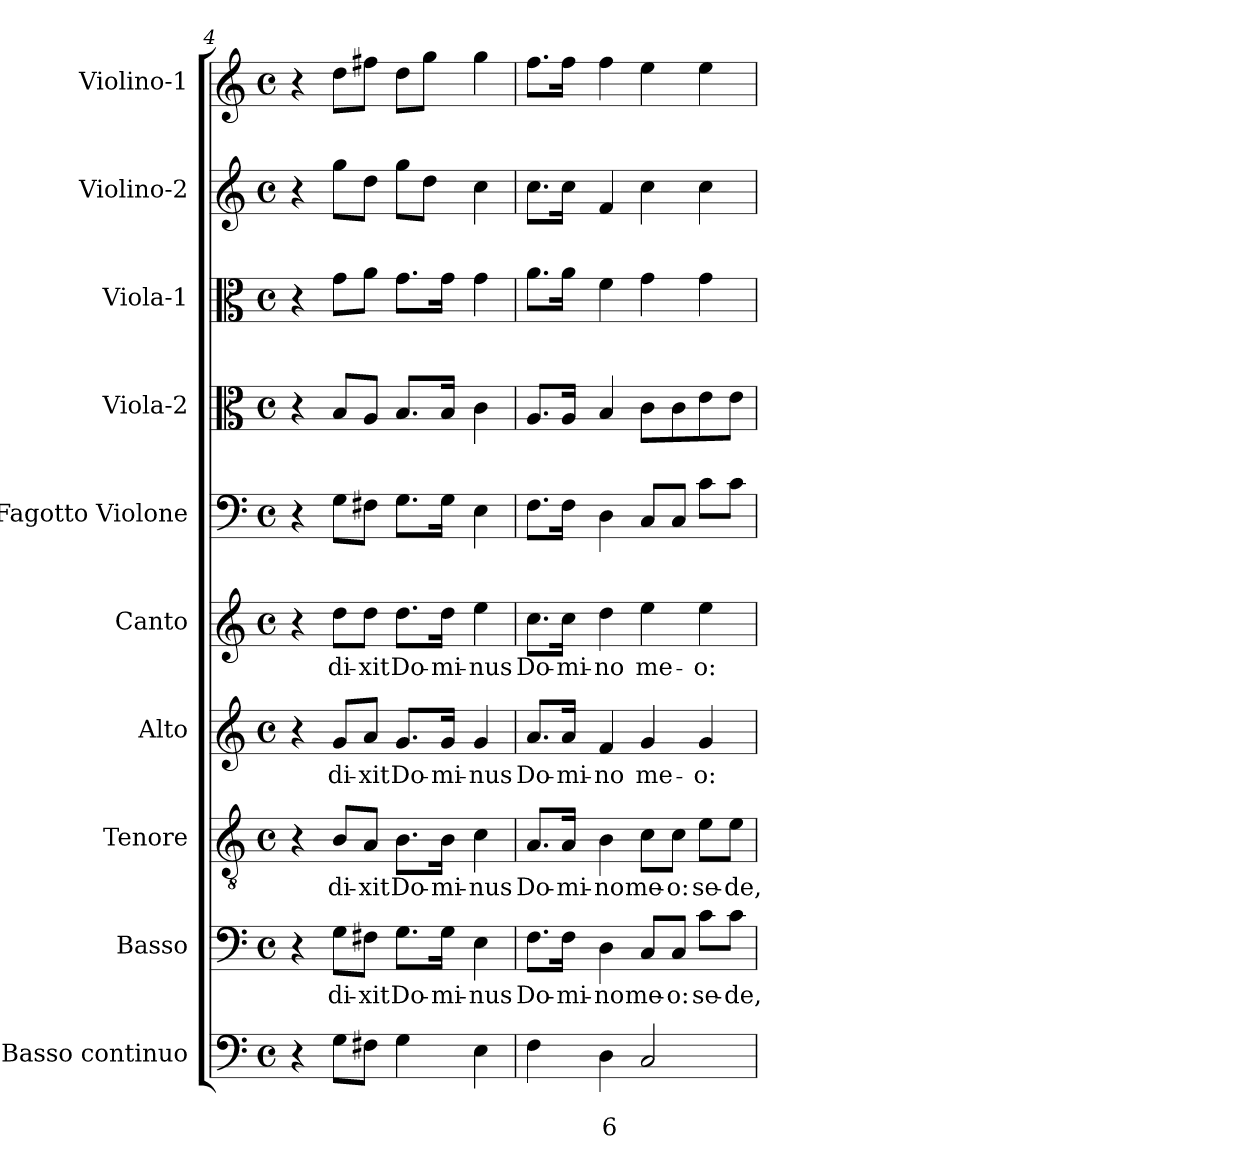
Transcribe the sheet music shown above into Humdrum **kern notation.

**kern	**text	**text	**kern	**text	**kern	**text	**kern	**text	**kern	**text	**kern	**kern	**kern	**kern	**kern
*part10	*part10	*part10	*part9	*part9	*part8	*part8	*part7	*part7	*part6	*part6	*part5	*part4	*part3	*part2	*part1
*staff10	*staff10	*staff10	*staff9	*staff9	*staff8	*staff8	*staff7	*staff7	*staff6	*staff6	*staff5	*staff4	*staff3	*staff2	*staff1
*I"Basso continuo	*	*	*I"Basso	*	*I"Tenore	*	*I"Alto	*	*I"Canto	*	*I"Fagotto Violone	*I"Viola-2	*I"Viola-1	*I"Violino-2	*I"Violino-1
*I'BC	*	*	*I'B	*	*I'T	*	*I'A	*	*I'C	*	*I'Fg	*I'Va2	*I'Va1	*I'Vi2	*I'Vi1
*clefF4	*	*	*clefF4	*	*clefGv2	*	*clefG2	*	*clefG2	*	*clefF4	*clefC3	*clefC3	*clefG2	*clefG2
*k[]	*	*	*k[]	*	*k[]	*	*k[]	*	*k[]	*	*k[]	*k[]	*k[]	*k[]	*k[]
*C:	*	*	*C:	*	*C:	*	*C:	*	*C:	*	*C:	*C:	*C:	*C:	*C:
*M4/4	*	*	*M4/4	*	*M4/4	*	*M4/4	*	*M4/4	*	*M4/4	*M4/4	*M4/4	*M4/4	*M4/4
*met(c)	*	*	*met(c)	*	*met(c)	*	*met(c)	*	*met(c)	*	*met(c)	*met(c)	*met(c)	*met(c)	*met(c)
=4	=4	=4	=4	=4	=4	=4	=4	=4	=4	=4	=4	=4	=4	=4	=4
4r	.	.	4r	.	4r	.	4r	.	4r	.	4r	4r	4r	4r	4r
!	!	!	!	!LO:LY:b	!	!	!	!	!	!	!	!	!	!	!
!	!	!	!	!	!	!LO:LY:b	!	!	!	!	!	!	!	!	!
!	!	!	!	!	!	!	!	!LO:LY:b	!	!	!	!	!	!	!
!	!	!	!	!	!	!	!	!	!	!LO:LY:b	!	!	!	!	!
8G\L	.	.	8G\L	di-	8B/L	di-	8g/L	di-	8dd\L	di-	8G\L	8B/L	8g\L	8gg\L	8dd\L
!	!	!	!	!LO:LY:b	!	!	!	!	!	!	!	!	!	!	!
!	!	!	!	!	!	!LO:LY:b	!	!	!	!	!	!	!	!	!
!	!	!	!	!	!	!	!	!LO:LY:b	!	!	!	!	!	!	!
!	!	!	!	!	!	!	!	!	!	!LO:LY:b	!	!	!	!	!
8F#X\J	.	.	8F#X\J	-xit	8A/J	-xit	8a/J	-xit	8dd\J	-xit	8F#X\J	8A/J	8a\J	8dd\J	8ff#X\J
!	!	!	!	!LO:LY:b	!	!	!	!	!	!	!	!	!	!	!
!	!	!	!	!	!	!LO:LY:b	!	!	!	!	!	!	!	!	!
!	!	!	!	!	!	!	!	!LO:LY:b	!	!	!	!	!	!	!
!	!	!	!	!	!	!	!	!	!	!LO:LY:b	!	!	!	!	!
4G\	.	.	8.G\L	Do-	8.B\L	Do-	8.g/L	Do-	8.dd\L	Do-	8.G\L	8.B/L	8.g\L	8gg\L	8dd\L
.	.	.	.	.	.	.	.	.	.	.	.	.	.	8dd\J	8gg\J
!	!	!	!	!LO:LY:b	!	!	!	!	!	!	!	!	!	!	!
!	!	!	!	!	!	!LO:LY:b	!	!	!	!	!	!	!	!	!
!	!	!	!	!	!	!	!	!LO:LY:b	!	!	!	!	!	!	!
!	!	!	!	!	!	!	!	!	!	!LO:LY:b	!	!	!	!	!
.	.	.	16G\Jk	-mi-	16B\Jk	-mi-	16g/Jk	-mi-	16dd\Jk	-mi-	16G\Jk	16B/Jk	16g\Jk	.	.
!	!	!	!	!LO:LY:b	!	!	!	!	!	!	!	!	!	!	!
!	!	!	!	!	!	!LO:LY:b	!	!	!	!	!	!	!	!	!
!	!	!	!	!	!	!	!	!LO:LY:b	!	!	!	!	!	!	!
!	!	!	!	!	!	!	!	!	!	!LO:LY:b	!	!	!	!	!
4E\	.	.	4E\	-nus	4c\	-nus	4g/	-nus	4ee\	-nus	4E\	4c\	4g\	4cc\	4gg\
=5	=5	=5	=5	=5	=5	=5	=5	=5	=5	=5	=5	=5	=5	=5	=5
!	!	!	!	!LO:LY:b	!	!	!	!	!	!	!	!	!	!	!
!	!	!	!	!	!	!LO:LY:b	!	!	!	!	!	!	!	!	!
!	!	!	!	!	!	!	!	!LO:LY:b	!	!	!	!	!	!	!
!	!	!	!	!	!	!	!	!	!	!LO:LY:b	!	!	!	!	!
4F\	.	.	8.F\L	Do-	8.A/L	Do-	8.a/L	Do-	8.cc\L	Do-	8.F\L	8.A/L	8.a\L	8.cc\L	8.ff\L
!	!	!	!	!LO:LY:b	!	!	!	!	!	!	!	!	!	!	!
!	!	!	!	!	!	!LO:LY:b	!	!	!	!	!	!	!	!	!
!	!	!	!	!	!	!	!	!LO:LY:b	!	!	!	!	!	!	!
!	!	!	!	!	!	!	!	!	!	!LO:LY:b	!	!	!	!	!
.	.	.	16F\Jk	-mi-	16A/Jk	-mi-	16a/Jk	-mi-	16cc\Jk	-mi-	16F\Jk	16A/Jk	16a\Jk	16cc\Jk	16ff\Jk
!	!	!LO:LY:b	!	!	!	!	!	!	!	!	!	!	!	!	!
!	!	!	!	!LO:LY:b	!	!	!	!	!	!	!	!	!	!	!
!	!	!	!	!	!	!LO:LY:b	!	!	!	!	!	!	!	!	!
!	!	!	!	!	!	!	!	!LO:LY:b	!	!	!	!	!	!	!
!	!	!	!	!	!	!	!	!	!	!LO:LY:b	!	!	!	!	!
4D\	.	6	4D\	-no	4B\	-no	4f/	-no	4dd\	-no	4D\	4B/	4f\	4f/	4ff\
!	!	!	!	!LO:LY:b	!	!	!	!	!	!	!	!	!	!	!
!	!	!	!	!	!	!LO:LY:b	!	!	!	!	!	!	!	!	!
!	!	!	!	!	!	!	!	!LO:LY:b	!	!	!	!	!	!	!
!	!	!	!	!	!	!	!	!	!	!LO:LY:b	!	!	!	!	!
2C/	.	.	8C/L	me-	8c\L	me-	4g/	me-	4ee\	me-	8C/L	8c\L	4g\	4cc\	4ee\
!	!	!	!	!LO:LY:b	!	!	!	!	!	!	!	!	!	!	!
!	!	!	!	!	!	!LO:LY:b	!	!	!	!	!	!	!	!	!
.	.	.	8C/J	-o:	8c\J	-o:	.	.	.	.	8C/J	8c\	.	.	.
!	!	!	!	!LO:LY:b	!	!	!	!	!	!	!	!	!	!	!
!	!	!	!	!	!	!LO:LY:b	!	!	!	!	!	!	!	!	!
!	!	!	!	!	!	!	!	!LO:LY:b	!	!	!	!	!	!	!
!	!	!	!	!	!	!	!	!	!	!LO:LY:b	!	!	!	!	!
.	.	.	8c\L	se-	8e\L	se-	4g/	-o:	4ee\	-o:	8c\L	8e\	4g\	4cc\	4ee\
!	!	!	!	!LO:LY:b	!	!	!	!	!	!	!	!	!	!	!
!	!	!	!	!	!	!LO:LY:b	!	!	!	!	!	!	!	!	!
.	.	.	8c\J	-de,	8e\J	-de,	.	.	.	.	8c\J	8e\J	.	.	.
=	=	=	=	=	=	=	=	=	=	=	=	=	=	=	=
*-	*-	*-	*-	*-	*-	*-	*-	*-	*-	*-	*-	*-	*-	*-	*-
